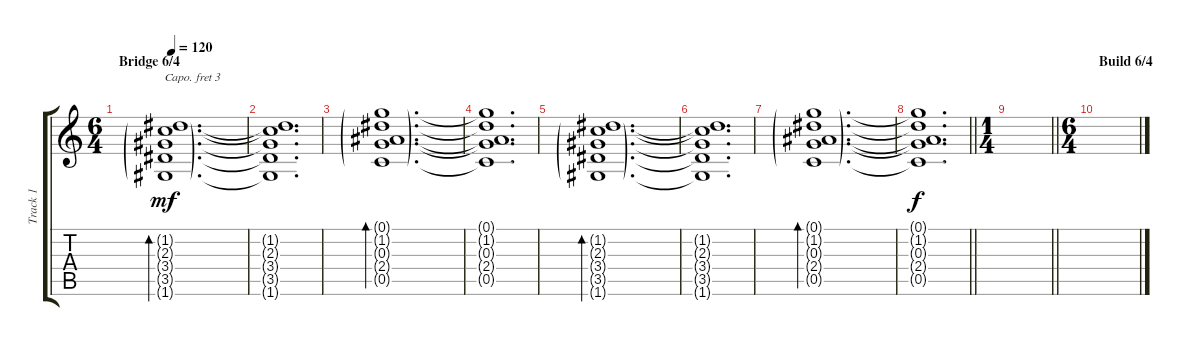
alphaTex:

\track ("Track 1" "Track 1") {instrument acousticguitarsteel}
\staff {score tabs}
\capo 3
\tuning (E4 B3 G3 D3 A2 E2) {hide}
\ts (6 4)
\section ("" "Bridge 6/4")
\tempo 120
\clef g2
\ks c
(1.2{g} 2.3{g} 3.4{g} 3.5{g} 1.6{g}).1{d bd 240 dy mf} |
(1.2{t} 2.3{t} 3.4{t} 3.5{t} 1.6{t}).1{d} |
(0.1{g} 1.2{g} 0.3{g} 2.4{g} 0.5{g}).1{d bd 240} |
(0.1{t} 1.2{t} 0.3{t} 2.4{t} 0.5{t}).1{d} |
(1.2{g} 2.3{g} 3.4{g} 3.5{g} 1.6{g}).1{d bd 240} |
(1.2{t} 2.3{t} 3.4{t} 3.5{t} 1.6{t}).1{d} |
(0.1{g} 1.2{g} 0.3{g} 2.4{g} 0.5{g}).1{d bd 240} |
\barLineRight lightlight
(0.1{t} 1.2{t} 0.3{t} 2.4{t} 0.5{t}).1{d dy f} |
\ts (1 4)
\barLineRight lightlight
|
\ts (6 4)
\section ("" "Build 6/4")
